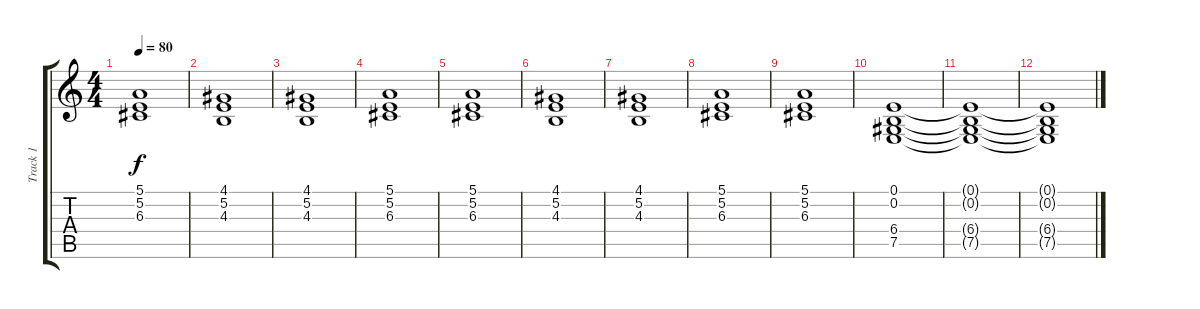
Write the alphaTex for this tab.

\track ("Track 1" "Track 1") {instrument acousticgrandpiano}
\staff {score tabs}
\tuning (E4 B3 G3 D3 A2 E2) {hide}
\ts (4 4)
\tempo 80
\clef g2
\ks c
(5.1 5.2 6.3).1{dy f} |
(4.1 5.2 4.3).1 |
(4.1 5.2 4.3).1 |
(5.1 5.2 6.3).1 |
(5.1 5.2 6.3).1 |
(4.1 5.2 4.3).1 |
(4.1 5.2 4.3).1 |
(5.1 5.2 6.3).1 |
(5.1 5.2 6.3).1 |
(0.1 0.2 6.4 7.5).1 |
(0.1{t} 0.2{t} 6.4{t} 7.5{t}).1 |
(0.1{t} 0.2{t} 6.4{t} 7.5{t}).1
